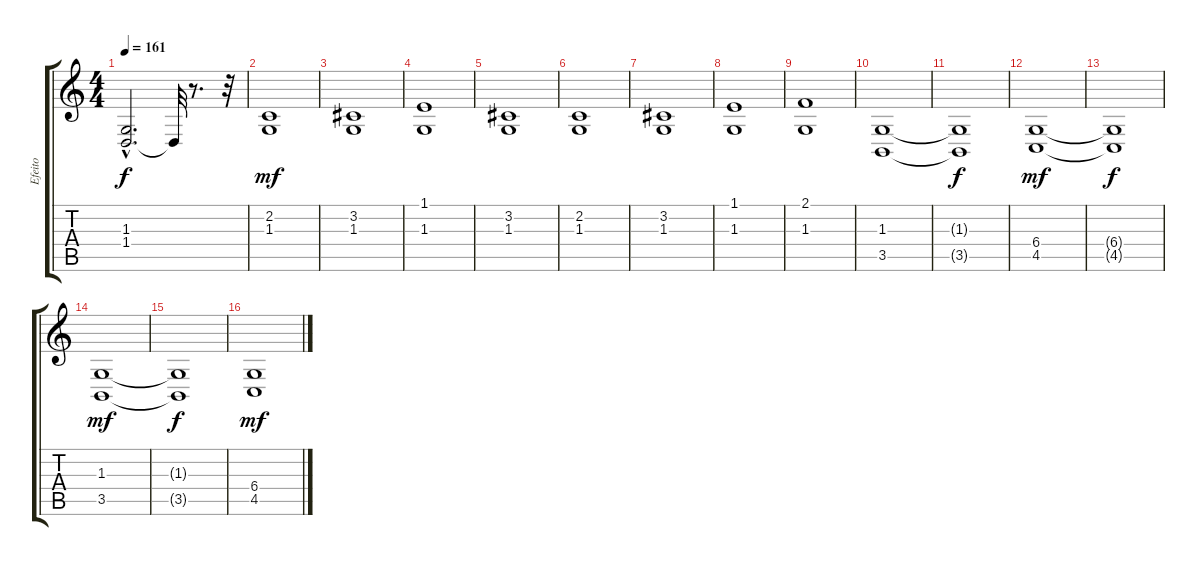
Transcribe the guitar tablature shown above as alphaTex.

\track ("Efeito" "Efeito") {instrument stringensemble1}
\staff {score tabs}
\tuning (Eb4 Bb3 Gb3 Db3 Ab2 Eb2) {hide}
\ts (4 4)
\tempo 161
\clef g2
\ks c
(1.3{t} 1.4{hac t}).2{d dy f} 1.4{t}.32 r.8{d} r.32 |
(2.2 1.3).1{dy mf volume 12} |
(3.2 1.3).1 |
(1.1 1.3).1 |
(3.2 1.3).1 |
(2.2 1.3).1 |
(3.2 1.3).1 |
(1.1 1.3).1 |
(2.1 1.3).1 |
(1.3 3.5).1 |
(1.3{t} 3.5{t}).1{dy f} |
(6.4 4.5).1{dy mf} |
(6.4{t} 4.5{t}).1{dy f} |
(1.3 3.5).1{dy mf} |
(1.3{t} 3.5{t}).1{dy f} |
(6.4 4.5).1{dy mf}
